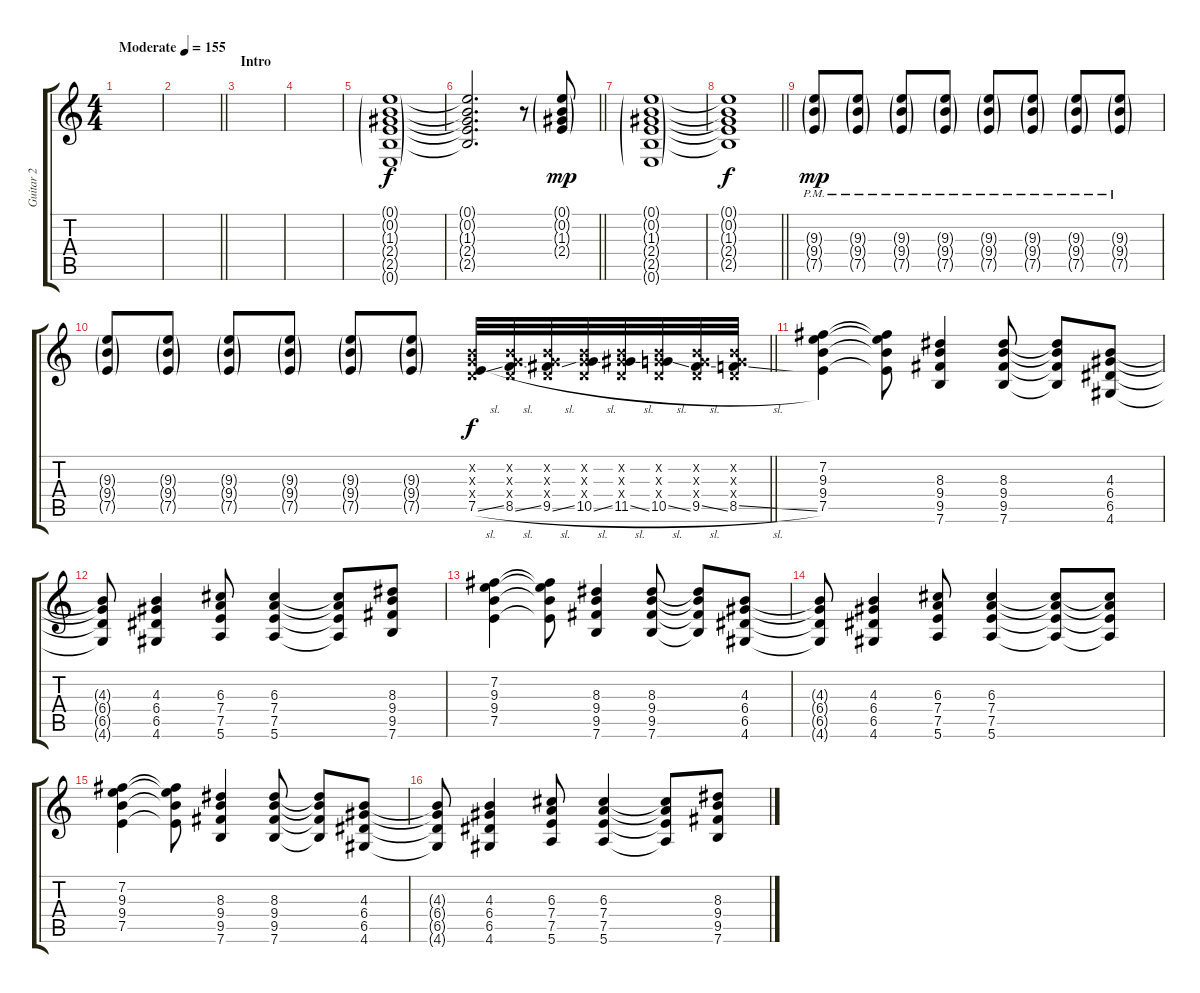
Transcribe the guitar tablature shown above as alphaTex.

\track ("Guitar 2" "Guitar 2") {instrument overdrivenguitar}
\staff {score tabs}
\tuning (E4 B3 G3 D3 A2 E2) {hide}
\ts (4 4)
\tempo (155 "Moderate")
\clef g2
\ks c
|
\barLineRight lightlight
|
\section ("" "Intro")
|
|
(0.1{g} 0.2{g} 1.3{g} 2.4{g} 2.5{g} 0.6{g}).1 |
\barLineRight lightlight
(0.1{t} 0.2{t} 1.3{t} 2.4{t} 2.5{t}).2{d dy f} r.8 (0.1{g} 0.2{g} 1.3{g} 2.4{g}).8{dy mp} |
(0.1{g} 0.2{g} 1.3{g} 2.4{g} 2.5{g} 0.6{g}).1 |
\barLineRight lightlight
(0.1{t} 0.2{t} 1.3{t} 2.4{t} 2.5{t}).1{dy f} |
(9.3{g pm} 9.4{g pm} 7.5{g pm}).8{dy mp} (9.3{g pm} 9.4{g pm} 7.5{g pm}).8 (9.3{g pm} 9.4{g pm} 7.5{g pm}).8 (9.3{g pm} 9.4{g pm} 7.5{g pm}).8 (9.3{g pm} 9.4{g pm} 7.5{g pm}).8 (9.3{g pm} 9.4{g pm} 7.5{g pm}).8 (9.3{g pm} 9.4{g pm} 7.5{g pm}).8 (9.3{g pm} 9.4{g pm} 7.5{g pm}).8 |
\barLineRight lightlight
(9.3{g} 9.4{g} 7.5{g}).8 (9.3{g} 9.4{g} 7.5{g}).8 (9.3{g} 9.4{g} 7.5{g}).8 (9.3{g} 9.4{g} 7.5{g}).8 (9.3{g} 9.4{g} 7.5{g}).8 (9.3{g} 9.4{g} 7.5{g}).8 (0.2{x} 0.3{x} 0.4{x} 7.5{sl}).32{dy f} (0.2{x} 0.3{x} 0.4{x} 8.5{sl}).32 (0.2{x} 0.3{x} 0.4{x} 9.5{sl}).32 (0.2{x} 0.3{x} 0.4{x} 10.5{sl}).32 (0.2{x} 0.3{x} 0.4{x} 11.5{sl}).32 (0.2{x} 0.3{x} 0.4{x} 10.5{sl}).32 (0.2{x} 0.3{x} 0.4{x} 9.5{sl}).32 (0.2{x} 0.3{x} 0.4{x} 8.5{sl}).32 |
(7.2 9.3 9.4 7.5).4 (7.2{t} 9.3{t} 9.4{t} 7.5{t}).8 (8.3 9.4 9.5 7.6).4 (8.3 9.4 9.5 7.6).8 (8.3{t} 9.4{t} 9.5{t} 7.6{t}).8 (4.3 6.4 6.5 4.6).8 |
(4.3{t} 6.4{t} 6.5{t} 4.6{t}).8 (4.3 6.4 6.5 4.6).4 (6.3 7.4 7.5 5.6).8 (6.3 7.4 7.5 5.6).4 (6.3{t} 7.4{t} 7.5{t} 5.6{t}).8 (8.3 9.4 9.5 7.6).8 |
(7.2 9.3 9.4 7.5).4 (7.2{t} 9.3{t} 9.4{t} 7.5{t}).8 (8.3 9.4 9.5 7.6).4 (8.3 9.4 9.5 7.6).8 (8.3{t} 9.4{t} 9.5{t} 7.6{t}).8 (4.3 6.4 6.5 4.6).8 |
(4.3{t} 6.4{t} 6.5{t} 4.6{t}).8 (4.3 6.4 6.5 4.6).4 (6.3 7.4 7.5 5.6).8 (6.3 7.4 7.5 5.6).4 (6.3{t} 7.4{t} 7.5{t} 5.6{t}).8 (6.3{t} 7.4{t} 7.5{t} 5.6{t}).8 |
(7.2 9.3 9.4 7.5).4 (7.2{t} 9.3{t} 9.4{t} 7.5{t}).8 (8.3 9.4 9.5 7.6).4 (8.3 9.4 9.5 7.6).8 (8.3{t} 9.4{t} 9.5{t} 7.6{t}).8 (4.3 6.4 6.5 4.6).8 |
(4.3{t} 6.4{t} 6.5{t} 4.6{t}).8 (4.3 6.4 6.5 4.6).4 (6.3 7.4 7.5 5.6).8 (6.3 7.4 7.5 5.6).4 (6.3{t} 7.4{t} 7.5{t} 5.6{t}).8 (8.3 9.4 9.5 7.6).8
